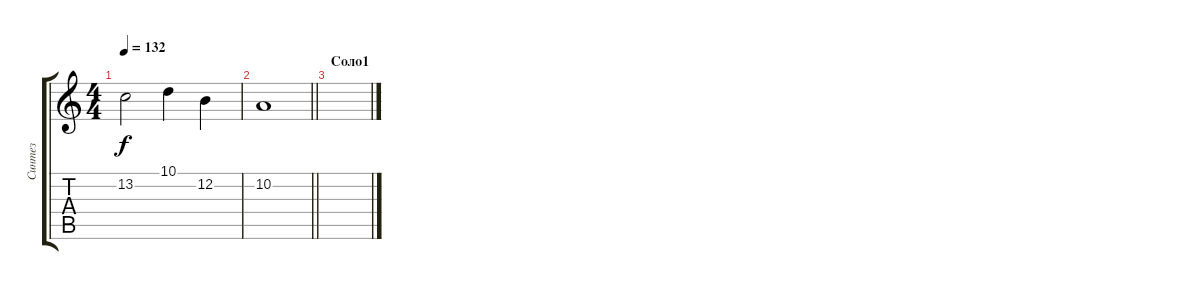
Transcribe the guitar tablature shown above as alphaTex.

\track ("Синтез" "Синтез") {instrument sopranosax}
\staff {score tabs}
\tuning (E4 B3 G3 D3 A2 E2) {hide}
\ts (4 4)
\tempo 132
\clef g2
\ks c
13.2.2{dy f} 10.1.4 12.2.4 |
\barLineRight lightlight
10.2.1 |
\section ("" "Соло1")
